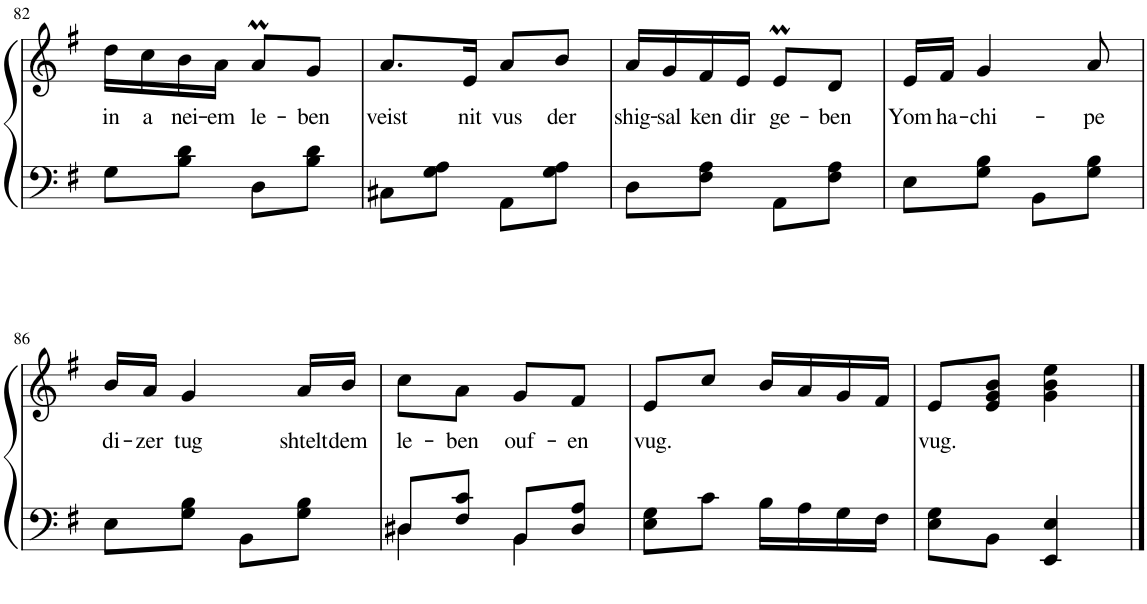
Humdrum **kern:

**kern	**kern	**text
*part1	*part1	*part1
*staff2	*staff1	*staff1
*I"Klavier	*	*
*I'Klav.	*	*
!!LO:PB:g=z
*clefF4	*clefG2	*
*k[f#]	*k[f#]	*
*M2/4	*M2/4	*
=82	=82	=82
!	!	!LO:LY:b
8G\L	16dd\LL	in
!	!	!LO:LY:b
.	16cc\	a
!	!	!LO:LY:b
8B\ 8d\J	16b\	nei-
!	!	!LO:LY:b
.	16a\JJ	-em
!	!	!LO:LY:b
8D\L	8aM/L	le-
!	!	!LO:LY:b
8B\ 8d\J	8g/J	-ben
=83	=83	=83
!	!	!LO:LY:b
8C#X\L	8.a/L	veist
8G\ 8A\J	.	.
!	!	!LO:LY:b
.	16e/Jk	nit
!	!	!LO:LY:b
8AA\L	8a/L	vus
!	!	!LO:LY:b
8G\ 8A\J	8b/J	der
=84	=84	=84
!	!	!LO:LY:b
8D\L	16a/LL	shig-
!	!	!LO:LY:b
.	16g/	-sal
!	!	!LO:LY:b
8F#\ 8A\J	16f#/	ken
!	!	!LO:LY:b
.	16e/JJ	dir
!	!	!LO:LY:b
8AA\L	8eM/L	ge-
!	!	!LO:LY:b
8F#\ 8A\J	8d/J	-ben
=85	=85	=85
!	!	!LO:LY:b
8E\L	16e/LL	Yom
!	!	!LO:LY:b
.	16f#/JJ	ha-
!	!	!LO:LY:b
8G\ 8B\J	4g/	-chi-
8BB\L	.	.
!	!	!LO:LY:b
8G\ 8B\J	8a/	-pe
!!LO:LB:g=z
=86	=86	=86
!	!	!LO:LY:b
8E\L	16b/LL	di-
!	!	!LO:LY:b
.	16a/JJ	-zer
!	!	!LO:LY:b
8G\ 8B\J	4g/	tug
8BB\L	.	.
!	!	!LO:LY:b
8G\ 8B\J	16a/LL	shtelt
!	!	!LO:LY:b
.	16b/JJ	dem
=87	=87	=87
*^	*	*
!	!	!	!LO:LY:b
8D#X/L	4D#\	8cc\L	le-
!	!	!	!LO:LY:b
8F#/ 8c/J	.	8a\J	-ben
!	!	!	!LO:LY:b
8BB/L	4BB\	8g/L	ouf-
!	!	!	!LO:LY:b
8D#/ 8A/J	.	8f#/J	-en
*v	*v	*	*
=88	=88	=88
!	!	!LO:LY:b
8E\ 8G\L	8e/L	vug.
8c\J	8cc/J	.
16B\LL	16b/LL	.
16A\	16a/	.
16G\	16g/	.
16F#\JJ	16f#/JJ	.
=89	=89	=89
!	!	!LO:LY:b
8E\ 8G\L	8e/L	vug.
8BB\J	8e/ 8g/ 8b/J	.
4EE/ 4E/	4g\ 4b\ 4ee\	.
==	==	==
*-	*-	*-
